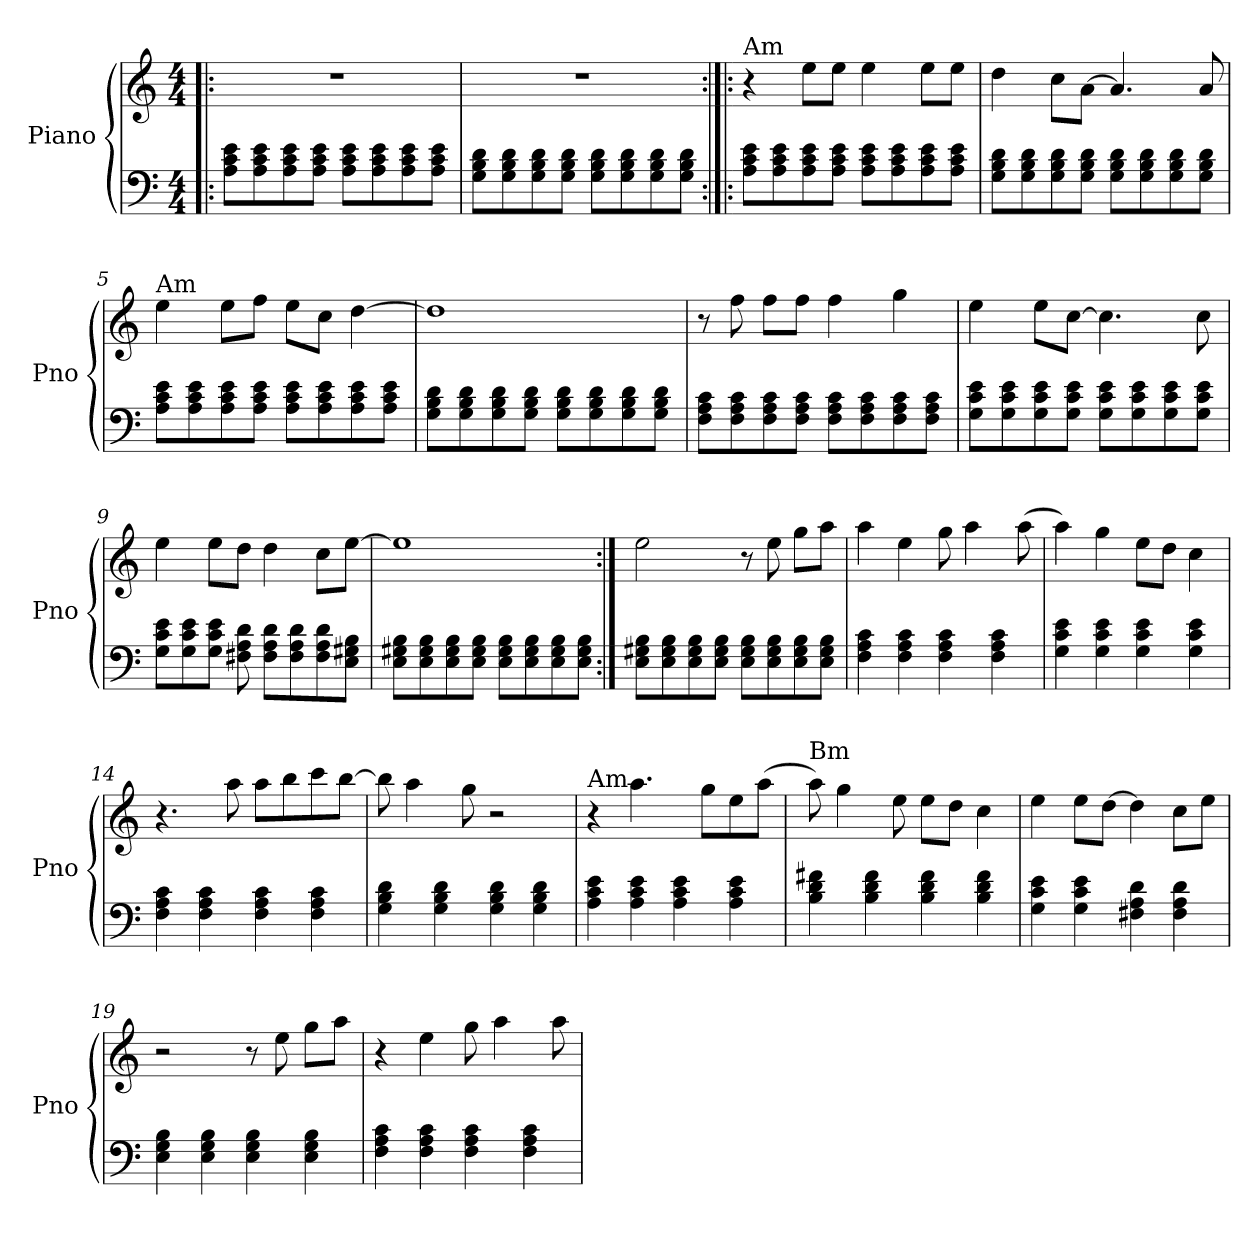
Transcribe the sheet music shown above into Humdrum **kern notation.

**kern	**kern
*part1	*part1
*staff2	*staff1
*I"Piano	*
*I'Pno	*
*clefF4	*clefG2
*M4/4	*M4/4
=1!|:	=1!|:
8A\ 8c\ 8e\L	1r
8A\ 8c\ 8e\	.
8A\ 8c\ 8e\	.
8A\ 8c\ 8e\J	.
8A\ 8c\ 8e\L	.
8A\ 8c\ 8e\	.
8A\ 8c\ 8e\	.
8A\ 8c\ 8e\J	.
=2	=2
8G\ 8B\ 8d\L	1r
8G\ 8B\ 8d\	.
8G\ 8B\ 8d\	.
8G\ 8B\ 8d\J	.
8G\ 8B\ 8d\L	.
8G\ 8B\ 8d\	.
8G\ 8B\ 8d\	.
8G\ 8B\ 8d\J	.
=3:|!|:	=3:|!|:
!	!LO:TX:a:t=Am
8A\ 8c\ 8e\L	4r
8A\ 8c\ 8e\	.
8A\ 8c\ 8e\	8ee\L
8A\ 8c\ 8e\J	8ee\J
8A\ 8c\ 8e\L	4ee\
8A\ 8c\ 8e\	.
8A\ 8c\ 8e\	8ee\L
8A\ 8c\ 8e\J	8ee\J
=4	=4
8G\ 8B\ 8d\L	4dd\
8G\ 8B\ 8d\	.
8G\ 8B\ 8d\	8cc\L
8G\ 8B\ 8d\J	[<8a\J
8G\ 8B\ 8d\L	4.a/]
8G\ 8B\ 8d\	.
8G\ 8B\ 8d\	.
8G\ 8B\ 8d\J	8a/
!!LO:LB:g=z
=5	=5
!	!LO:TX:a:t=Am
8A\ 8c\ 8e\L	4ee\
8A\ 8c\ 8e\	.
8A\ 8c\ 8e\	8ee\L
8A\ 8c\ 8e\J	8ff\J
8A\ 8c\ 8e\L	8ee\L
8A\ 8c\ 8e\	8cc\J
8A\ 8c\ 8e\	[<4dd\
8A\ 8c\ 8e\J	.
=6	=6
8G\ 8B\ 8d\L	1dd]
8G\ 8B\ 8d\	.
8G\ 8B\ 8d\	.
8G\ 8B\ 8d\J	.
8G\ 8B\ 8d\L	.
8G\ 8B\ 8d\	.
8G\ 8B\ 8d\	.
8G\ 8B\ 8d\J	.
=7	=7
8F\ 8A\ 8c\L	8r
8F\ 8A\ 8c\	8ff\
8F\ 8A\ 8c\	8ff\L
8F\ 8A\ 8c\J	8ff\J
8F\ 8A\ 8c\L	4ff\
8F\ 8A\ 8c\	.
8F\ 8A\ 8c\	4gg\
8F\ 8A\ 8c\J	.
=8	=8
8G\ 8c\ 8e\L	4ee\
8G\ 8c\ 8e\	.
8G\ 8c\ 8e\	8ee\L
8G\ 8c\ 8e\J	[<8cc\J
8G\ 8c\ 8e\L	4.cc\]
8G\ 8c\ 8e\	.
8G\ 8c\ 8e\	.
8G\ 8c\ 8e\J	8cc\
!!LO:LB:g=z
=9	=9
8G\ 8c\ 8e\L	4ee\
8G\ 8c\ 8e\	.
8G\ 8c\ 8e\J	8ee\L
8F#X\ 8A\ 8d\	8dd\J
8F#\ 8A\ 8d\L	4dd\
8F#\ 8A\ 8d\	.
8F#\ 8A\ 8d\	8cc\L
8E\ 8G#X\ 8B\J	[<8ee\J
=10	=10
8E\ 8G#X\ 8B\L	1ee]
8E\ 8G#\ 8B\	.
8E\ 8G#\ 8B\	.
8E\ 8G#\ 8B\J	.
8E\ 8G#\ 8B\L	.
8E\ 8G#\ 8B\	.
8E\ 8G#\ 8B\	.
8E\ 8G#\ 8B\J	.
=11:|!	=11:|!
8E\ 8G#X\ 8B\L	2ee\
8E\ 8G#\ 8B\	.
8E\ 8G#\ 8B\	.
8E\ 8G#\ 8B\J	.
8E\ 8G#\ 8B\L	8r
8E\ 8G#\ 8B\	8ee\
8E\ 8G#\ 8B\	8gg\L
8E\ 8G#\ 8B\J	8aa\J
=12	=12
4F\ 4A\ 4c\	4aa\
4F\ 4A\ 4c\	4ee\
4F\ 4A\ 4c\	8gg\
.	4aa\
4F\ 4A\ 4c\	.
.	(>8aa\
!!LO:LB:g=z
=13	=13
4G\ 4c\ 4e\	4aa\)
4G\ 4c\ 4e\	4gg\
4G\ 4c\ 4e\	8ee\L
.	8dd\J
4G\ 4c\ 4e\	4cc\
=14	=14
4F\ 4A\ 4c\	4.r
4F\ 4A\ 4c\	.
.	8aa\
4F\ 4A\ 4c\	8aa\L
.	8bb\
4F\ 4A\ 4c\	8ccc\
.	[>8bb\J
=15	=15
4G\ 4B\ 4d\	8bb\]
.	4aa\
4G\ 4B\ 4d\	.
.	8gg\
4G\ 4B\ 4d\	2rcc
4G\ 4B\ 4d\	.
=16	=16
!	!LO:TX:a:t=Am
4A\ 4c\ 4e\	4r
4A\ 4c\ 4e\	4.aa\
4A\ 4c\ 4e\	.
.	8gg\L
4A\ 4c\ 4e\	8ee\
.	(<8aa\J
!!LO:LB:g=z
=17	=17
!	!LO:TX:a:t=Bm
4B\ 4d\ 4f#X\	8aa\)
.	4gg\
4B\ 4d\ 4f#\	.
.	8ee\
4B\ 4d\ 4f#\	8ee\L
.	8dd\J
4B\ 4d\ 4f#\	4cc\
=18	=18
4G\ 4c\ 4e\	4ee\
4G\ 4c\ 4e\	8ee\L
.	[<8dd\J
4F#X\ 4A\ 4d\	4dd\]
4F#\ 4A\ 4d\	8cc\L
.	8ee\J
=19	=19
4E\ 4G\ 4B\	2rcc
4E\ 4G\ 4B\	.
4E\ 4G\ 4B\	8r
.	8ee\
4E\ 4G\ 4B\	8gg\L
.	8aa\J
=20	=20
4F\ 4A\ 4c\	4r
4F\ 4A\ 4c\	4ee\
4F\ 4A\ 4c\	8gg\
.	4aa\
4F\ 4A\ 4c\	.
.	8aa\
=	=
*-	*-
